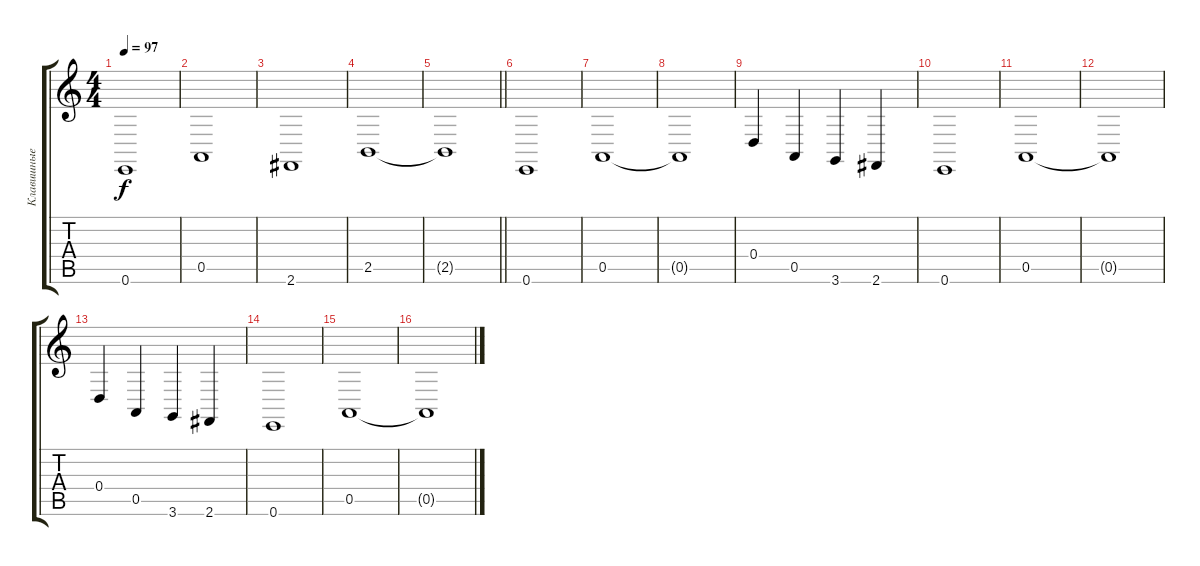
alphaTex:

\track ("Клавишные I" "Клавишные ") {instrument acousticgrandpiano}
\staff {score tabs}
\tuning (E4 B3 G3 D3 A2 E2) {hide}
\ts (4 4)
\tempo 97
\clef g2
\ks c
0.6.1{dy f} |
0.5.1 |
2.6.1 |
2.5.1 |
\barLineRight lightlight
2.5{t}.1 |
0.6.1 |
0.5.1 |
0.5{t}.1 |
0.4.4 0.5.4 3.6.4 2.6.4 |
0.6.1 |
0.5.1 |
0.5{t}.1 |
0.4.4 0.5.4 3.6.4 2.6.4 |
0.6.1 |
0.5.1 |
0.5{t}.1
